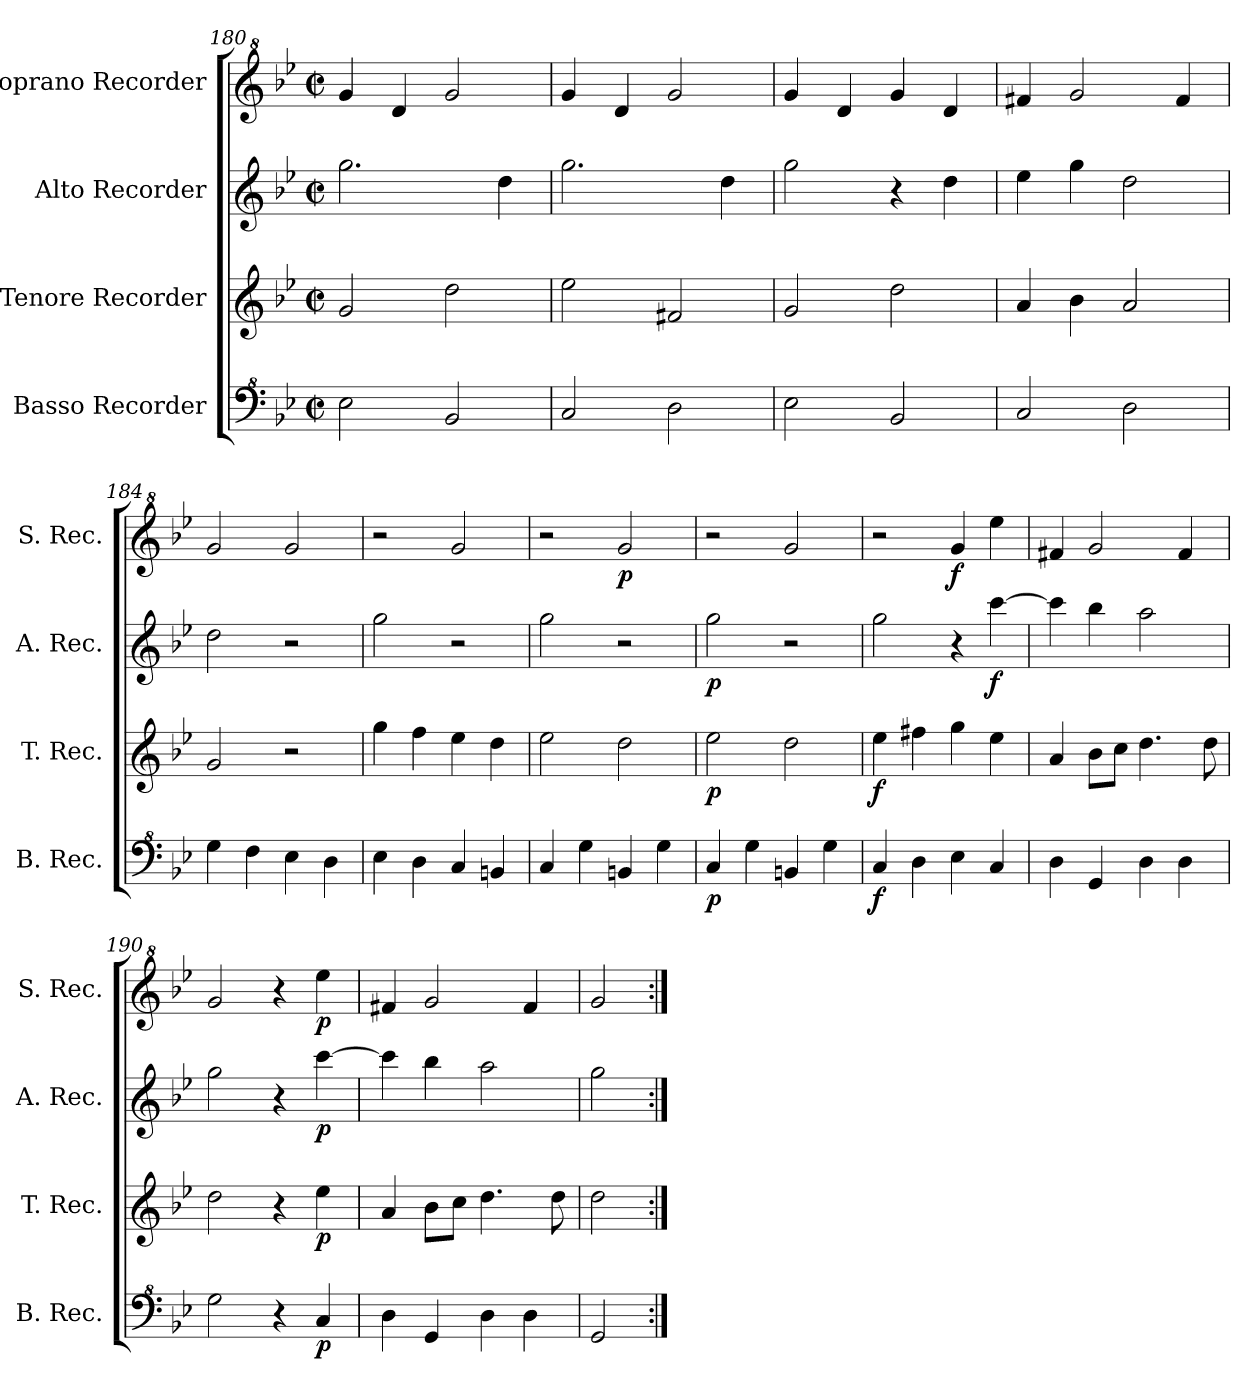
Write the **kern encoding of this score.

**kern	**dynam	**kern	**dynam	**kern	**dynam	**kern	**dynam
*part4	*part4	*part3	*part3	*part2	*part2	*part1	*part1
*staff4	*staff4	*staff3	*staff3	*staff2	*staff2	*staff1	*staff1
*I"Basso Recorder	*	*I"Tenore Recorder	*	*I"Alto Recorder	*	*I"Soprano Recorder	*
*I'B. Rec.	*	*I'T. Rec.	*	*I'A. Rec.	*	*I'S. Rec.	*
*clefF^4	*	*clefG2	*	*clefG2	*	*clefG^2	*
*k[b-e-]	*	*k[b-e-]	*	*k[b-e-]	*	*k[b-e-]	*
*M2/2	*	*M2/2	*	*M2/2	*	*M2/2	*
*met(c|)	*	*met(c|)	*	*met(c|)	*	*met(c|)	*
=180	=180	=180	=180	=180	=180	=180	=180
2e-\	.	2g/	.	2.gg\	.	4gg/	.
.	.	.	.	.	.	4dd/	.
2B-/	.	2dd\	.	.	.	2gg/	.
.	.	.	.	4dd\	.	.	.
=181	=181	=181	=181	=181	=181	=181	=181
2c/	.	2ee-\	.	2.gg\	.	4gg/	.
.	.	.	.	.	.	4dd/	.
2d\	.	2f#X/	.	.	.	2gg/	.
.	.	.	.	4dd\	.	.	.
=182	=182	=182	=182	=182	=182	=182	=182
2e-\	.	2g/	.	2gg\	.	4gg/	.
.	.	.	.	.	.	4dd/	.
2B-/	.	2dd\	.	4r	.	4gg/	.
.	.	.	.	4dd\	.	4dd/	.
=183	=183	=183	=183	=183	=183	=183	=183
2c/	.	4a/	.	4ee-\	.	4ff#X/	.
.	.	4b-\	.	4gg\	.	2gg/	.
2d\	.	2a/	.	2dd\	.	.	.
.	.	.	.	.	.	4ff#/	.
=184	=184	=184	=184	=184	=184	=184	=184
4g\	.	2g/	.	2dd\	.	2gg/	.
4f\	.	.	.	.	.	.	.
4e-\	.	2r	.	2r	.	2gg/	.
4d\	.	.	.	.	.	.	.
=185	=185	=185	=185	=185	=185	=185	=185
4e-\	.	4gg\	.	2gg\	.	2r	.
4d\	.	4ff\	.	.	.	.	.
4c/	.	4ee-\	.	2r	.	2gg/	.
4Bn/	.	4dd\	.	.	.	.	.
=186	=186	=186	=186	=186	=186	=186	=186
4c/	.	2ee-\	.	2gg\	.	2r	.
4g\	.	.	.	.	.	.	.
!	!	!	!	!	!	!	!LO:DY:b
4Bn/	.	2dd\	.	2r	.	2gg/	p
4g\	.	.	.	.	.	.	.
!!LO:LB:g=z
=187	=187	=187	=187	=187	=187	=187	=187
!	!LO:DY:b	!	!LO:DY:b	!	!LO:DY:b	!	!
4c/	p	2ee-\	p	2gg\	p	2r	.
4g\	.	.	.	.	.	.	.
4Bn/	.	2dd\	.	2r	.	2gg/	.
4g\	.	.	.	.	.	.	.
=188	=188	=188	=188	=188	=188	=188	=188
!	!LO:DY:b	!	!LO:DY:b	!	!	!	!
4c/	f	4ee-\	f	2gg\	.	2r	.
4d\	.	4ff#X\	.	.	.	.	.
!	!	!	!	!	!	!	!LO:DY:b
4e-\	.	4gg\	.	4r	.	4gg/	f
!	!	!	!	!	!LO:DY:b	!	!
4c/	.	4ee-\	.	[4ccc\	f	4eee-\	.
=189	=189	=189	=189	=189	=189	=189	=189
4d\	.	4a/	.	4ccc\]	.	4ff#X/	.
4G/	.	8b-\L	.	4bb-\	.	2gg/	.
.	.	8cc\J	.	.	.	.	.
4d\	.	4.dd\	.	2aa\	.	.	.
4d\	.	.	.	.	.	4ff#/	.
.	.	8dd\	.	.	.	.	.
=190	=190	=190	=190	=190	=190	=190	=190
2g\	.	2dd\	.	2gg\	.	2gg/	.
4r	.	4r	.	4r	.	4r	.
!	!LO:DY:b	!	!LO:DY:b	!	!LO:DY:b	!	!LO:DY:b
4c/	p	4ee-\	p	[4ccc\	p	4eee-\	p
=191	=191	=191	=191	=191	=191	=191	=191
4d\	.	4a/	.	4ccc\]	.	4ff#X/	.
4G/	.	8b-\L	.	4bb-\	.	2gg/	.
.	.	8cc\J	.	.	.	.	.
4d\	.	4.dd\	.	2aa\	.	.	.
4d\	.	.	.	.	.	4ff#/	.
.	.	8dd\	.	.	.	.	.
=192	=192	=192	=192	=192	=192	=192	=192
2G/	.	2dd\	.	2gg\	.	2gg/	.
=:|!	=:|!	=:|!	=:|!	=:|!	=:|!	=:|!	=:|!
*-	*-	*-	*-	*-	*-	*-	*-
